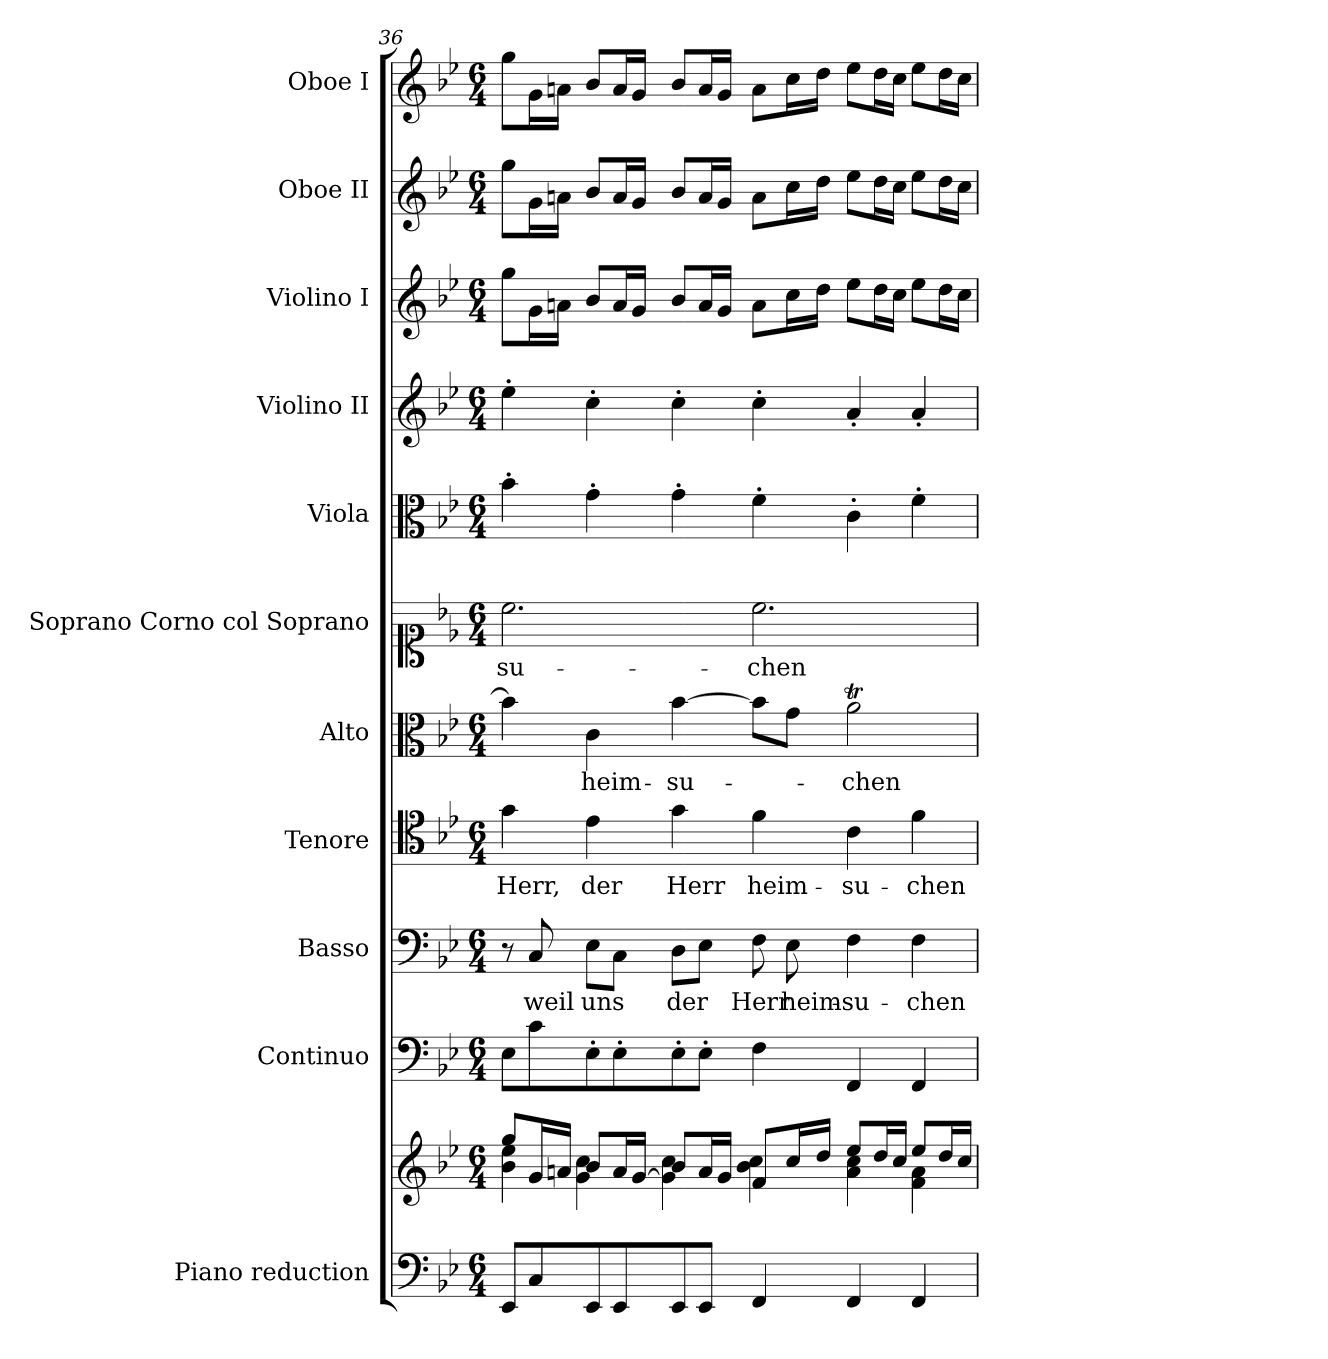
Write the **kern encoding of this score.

**kern	**kern	**kern	**kern	**text	**kern	**text	**kern	**text	**kern	**text	**kern	**kern	**kern	**kern	**kern
*part11	*part11	*part10	*part9	*part9	*part8	*part8	*part7	*part7	*part6	*part6	*part5	*part4	*part3	*part2	*part1
*staff12	*staff11	*staff10	*staff9	*staff9	*staff8	*staff8	*staff7	*staff7	*staff6	*staff6	*staff5	*staff4	*staff3	*staff2	*staff1
*I"Piano reduction	*	*I"Continuo	*I"Basso	*	*I"Tenore	*	*I"Alto	*	*I"Soprano Corno col Soprano	*	*I"Viola	*I"Violino II	*I"Violino I	*I"Oboe II	*I"Oboe I
*I'Pno	*	*	*	*	*	*	*	*	*	*	*I'Vla	*I'Vln	*I'Vln	*I'Ob	*I'Ob
!!LO:PB:g=z
*clefF4	*clefG2	*clefF4	*clefF4	*	*clefC4	*	*clefC3	*	*clefC1	*	*clefC3	*clefG2	*clefG2	*clefG2	*clefG2
*k[b-e-]	*k[b-e-]	*k[b-e-]	*k[b-e-]	*	*k[b-e-]	*	*k[b-e-]	*	*k[b-e-]	*	*k[b-e-]	*k[b-e-]	*k[b-e-]	*k[b-e-]	*k[b-e-]
*M6/4	*M6/4	*M6/4	*M6/4	*	*M6/4	*	*M6/4	*	*M6/4	*	*M6/4	*M6/4	*M6/4	*M6/4	*M6/4
=36	=36	=36	=36	=36	=36	=36	=36	=36	=36	=36	=36	=36	=36	=36	=36
*	*^	*	*	*	*	*	*	*	*	*	*	*	*	*	*
!	!	!	!	!	!	!	!LO:LY:b	!	!	!	!LO:LY:b	!	!	!	!	!
8EE-/L	8gg/L	4b-\ 4ee-\	8E-\L	8r	.	4g\	Herr,	4b-\]	.	2.cc\	-su-	4b-'\	4ee-'\	8gg\L	8gg\L	8gg\L
!	!	!	!	!	!LO:LY:b	!	!	!	!	!	!	!	!	!	!	!
8C/	16g/L	.	8c\	8C/	weil	.	.	.	.	.	.	.	.	16g\L	16g\L	16g\L
.	16an/JJ	.	.	.	.	.	.	.	.	.	.	.	.	16an\JJ	16an\JJ	16an\JJ
!	!	!	!	!	!LO:LY:b	!	!LO:LY:b	!	!LO:LY:b	!	!	!	!	!	!	!
8EE-/	8b-/L	4g\ 4cc\	8E-'\	8E-\L	uns	4e-\	der	4c\	heim-	.	.	4g'\	4cc'\	8b-/L	8b-/L	8b-/L
8EE-/	16a/L	.	8E-'\	8C\J	.	.	.	.	.	.	.	.	.	16a/L	16a/L	16a/L
.	[16g/JJ	.	.	.	.	.	.	.	.	.	.	.	.	16g/JJ	16g/JJ	16g/JJ
!	!	!	!	!	!LO:LY:b	!	!LO:LY:b	!	!LO:LY:b	!	!	!	!	!	!	!
8EE-/	8b-/L	4g\] 4cc\	8E-'\	8D\L	der	4g\	Herr	[4b-\	-su-	.	.	4g'\	4cc'\	8b-/L	8b-/L	8b-/L
8EE-/J	16a/L	.	8E-'\J	8E-\J	.	.	.	.	.	.	.	.	.	16a/L	16a/L	16a/L
.	16g/JJ	.	.	.	.	.	.	.	.	.	.	.	.	16g/JJ	16g/JJ	16g/JJ
!	!	!	!	!	!LO:LY:b	!	!LO:LY:b	!	!	!	!LO:LY:b	!	!	!	!	!
4FF/	8f/L	4b-\ 4cc\	4F\	8F\	Herr	4f\	heim-	8b-\L]	.	2.cc\	-chen	4f'\	4cc'\	8a\L	8a\L	8a\L
!	!	!	!	!	!LO:LY:b	!	!	!	!	!	!	!	!	!	!	!
.	16cc/L	.	.	8E-\	heim-	.	.	8g\J	.	.	.	.	.	16cc\L	16cc\L	16cc\L
.	16dd/JJ	.	.	.	.	.	.	.	.	.	.	.	.	16dd\JJ	16dd\JJ	16dd\JJ
!	!	!	!	!	!LO:LY:b	!	!LO:LY:b	!	!LO:LY:b	!	!	!	!	!	!	!
4FF/	8ee-/L	4a\ 4cc\	4FF/	4F\	-su-	4c\	-su-	2at\	-chen	.	.	4c'\	4a'/	8ee-\L	8ee-\L	8ee-\L
.	16dd/L	.	.	.	.	.	.	.	.	.	.	.	.	16dd\L	16dd\L	16dd\L
.	16cc/JJ	.	.	.	.	.	.	.	.	.	.	.	.	16cc\JJ	16cc\JJ	16cc\JJ
!	!	!	!	!	!LO:LY:b	!	!LO:LY:b	!	!	!	!	!	!	!	!	!
4FF/	8ee-/L	4f\ 4a\	4FF/	4F\	-chen	4f\	-chen	.	.	.	.	4f'\	4a'/	8ee-\L	8ee-\L	8ee-\L
.	16dd/L	.	.	.	.	.	.	.	.	.	.	.	.	16dd\L	16dd\L	16dd\L
.	16cc/JJ	.	.	.	.	.	.	.	.	.	.	.	.	16cc\JJ	16cc\JJ	16cc\JJ
*	*v	*v	*	*	*	*	*	*	*	*	*	*	*	*	*	*
=	=	=	=	=	=	=	=	=	=	=	=	=	=	=	=
*-	*-	*-	*-	*-	*-	*-	*-	*-	*-	*-	*-	*-	*-	*-	*-
